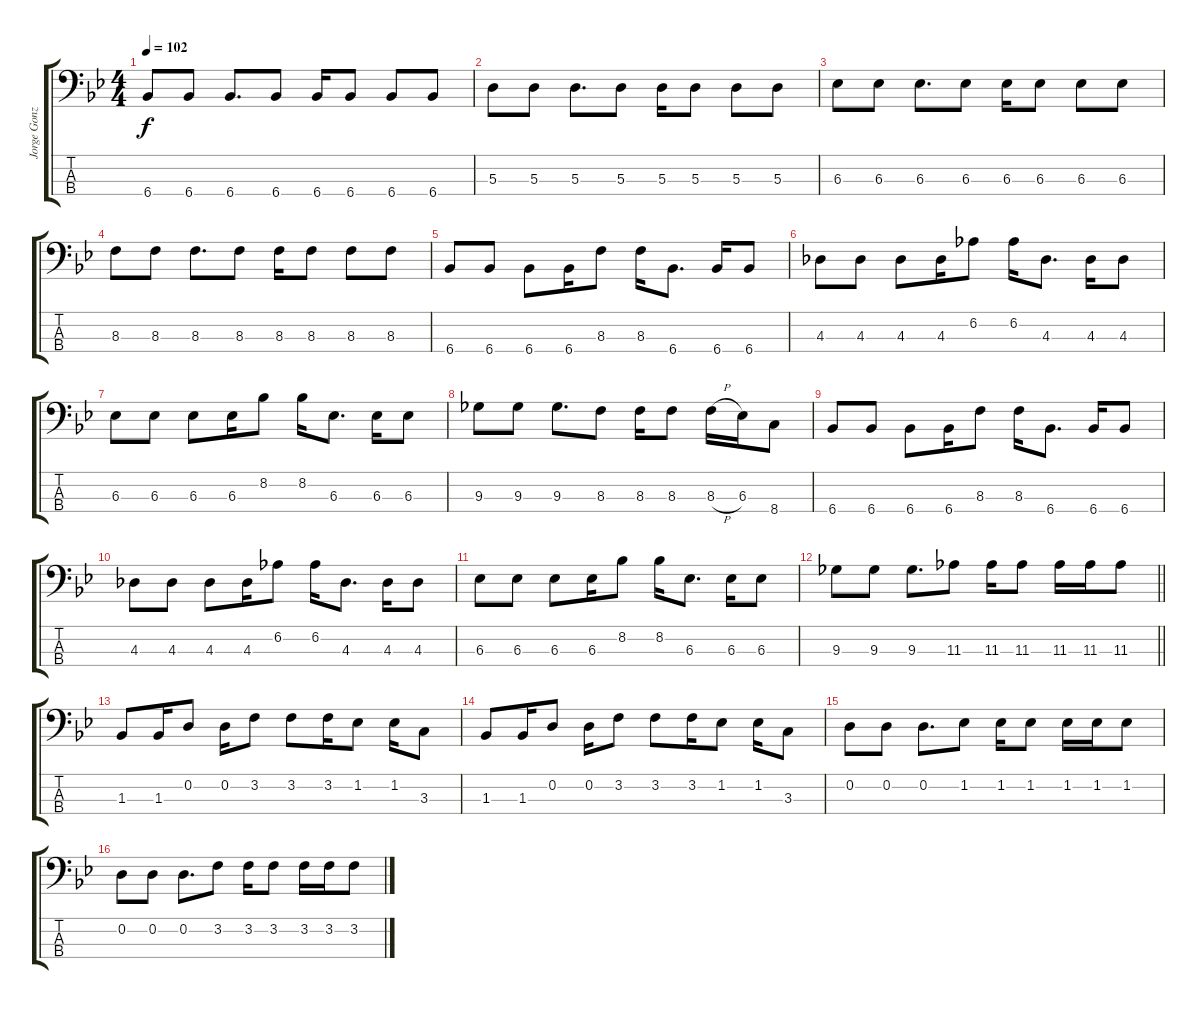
\track ("Jorge González (Bajo)" "Jorge Gonz") {instrument electricbasspick}
\staff {score tabs}
\tuning (G2 D2 A1 E1) {hide}
\ts (4 4)
\tempo 102
\clef f4
\ks bb
6.4.8{dy f} 6.4.8 6.4.8{d} 6.4.8 6.4.16 6.4.8 6.4.8 6.4.8 |
5.3.8 5.3.8 5.3.8{d} 5.3.8 5.3.16 5.3.8 5.3.8 5.3.8 |
6.3.8 6.3.8 6.3.8{d} 6.3.8 6.3.16 6.3.8 6.3.8 6.3.8 |
8.3.8 8.3.8 8.3.8{d} 8.3.8 8.3.16 8.3.8 8.3.8 8.3.8 |
6.4.8 6.4.8 6.4.8 6.4.16 8.3.8 8.3.16 6.4.8{d} 6.4.16 6.4.8 |
4.3.8 4.3.8 4.3.8 4.3.16 6.2.8 6.2.16 4.3.8{d} 4.3.16 4.3.8 |
6.3.8 6.3.8 6.3.8 6.3.16 8.2.8 8.2.16 6.3.8{d} 6.3.16 6.3.8 |
9.3.8 9.3.8 9.3.8{d} 8.3.8 8.3.16 8.3.8 8.3{h}.16 6.3.16 8.4.8 |
6.4.8 6.4.8 6.4.8 6.4.16 8.3.8 8.3.16 6.4.8{d} 6.4.16 6.4.8 |
4.3.8 4.3.8 4.3.8 4.3.16 6.2.8 6.2.16 4.3.8{d} 4.3.16 4.3.8 |
6.3.8 6.3.8 6.3.8 6.3.16 8.2.8 8.2.16 6.3.8{d} 6.3.16 6.3.8 |
\barLineRight lightlight
9.3.8 9.3.8 9.3.8{d} 11.3.8 11.3.16 11.3.8 11.3.16 11.3.16 11.3.8 |
1.3.8 1.3.16 0.2.8 0.2.16 3.2.8 3.2.8 3.2.16 1.2.8 1.2.16 3.3.8 |
1.3.8 1.3.16 0.2.8 0.2.16 3.2.8 3.2.8 3.2.16 1.2.8 1.2.16 3.3.8 |
0.2.8 0.2.8 0.2.8{d} 1.2.8 1.2.16 1.2.8 1.2.16 1.2.16 1.2.8 |
0.2.8 0.2.8 0.2.8{d} 3.2.8 3.2.16 3.2.8 3.2.16 3.2.16 3.2.8
